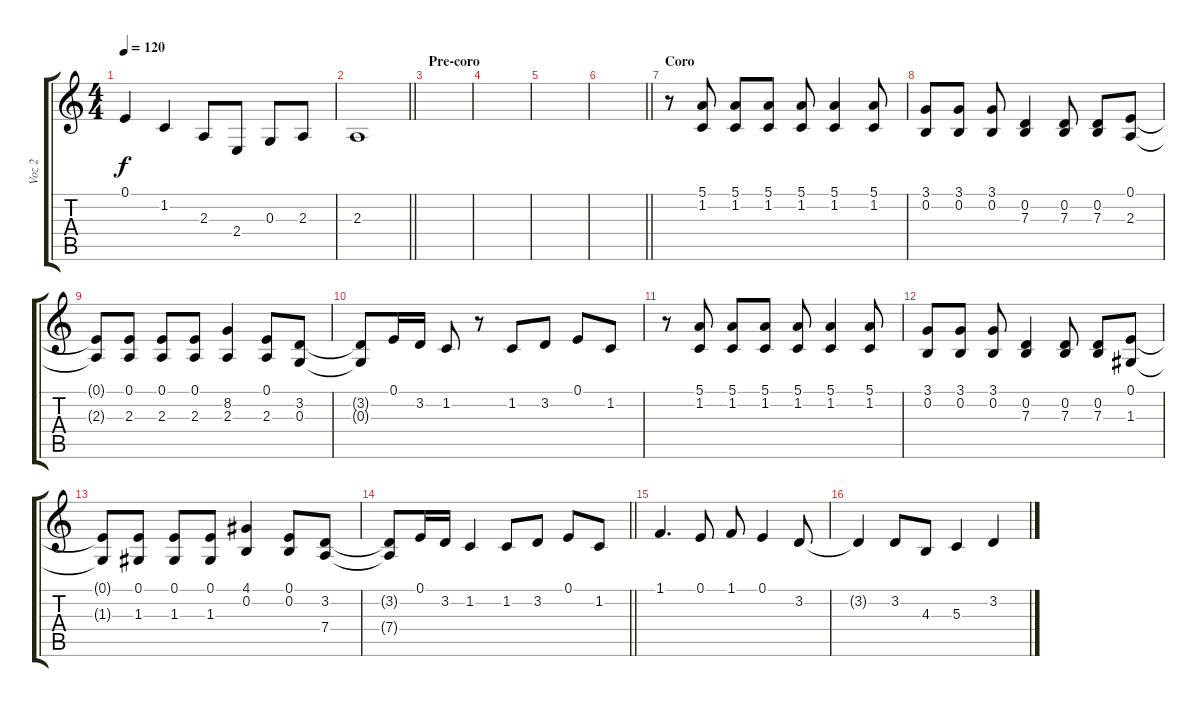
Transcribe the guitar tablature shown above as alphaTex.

\track ("Voz 2" "Voz 2") {instrument clarinet}
\staff {score tabs}
\tuning (E4 B3 G3 D3 A2 E2) {hide}
\ts (4 4)
\tempo 120
\clef g2
\ks c
0.1.4{dy f} 1.2.4 2.3.8 2.4.8 0.3.8 2.3.8 |
\barLineRight lightlight
2.3.1 |
\section ("" "Pre-coro")
|
|
|
\barLineRight lightlight
|
\section ("" "Coro")
r.8 (5.1 1.2).8 (5.1 1.2).8 (5.1 1.2).8 (5.1 1.2).8 (5.1 1.2).4 (5.1 1.2).8 |
(3.1 0.2).8 (3.1 0.2).8 (3.1 0.2).8 (0.2 7.3).4 (0.2 7.3).8 (0.2 7.3).8 (0.1 2.3).8 |
(0.1{t} 2.3{t}).8 (0.1 2.3).8 (0.1 2.3).8 (0.1 2.3).8 (8.2 2.3).4 (0.1 2.3).8 (3.2 0.3).8 |
(3.2{t} 0.3{t}).8 0.1.16 3.2.16 1.2.8 r.8 1.2.8 3.2.8 0.1.8 1.2.8 |
r.8 (5.1 1.2).8 (5.1 1.2).8 (5.1 1.2).8 (5.1 1.2).8 (5.1 1.2).4 (5.1 1.2).8 |
(3.1 0.2).8 (3.1 0.2).8 (3.1 0.2).8 (0.2 7.3).4 (0.2 7.3).8 (0.2 7.3).8 (0.1 1.3).8 |
(0.1{t} 1.3{t}).8 (0.1 1.3).8 (0.1 1.3).8 (0.1 1.3).8 (4.1 0.2).4 (0.1 0.2).8 (3.2 7.4).8 |
\barLineRight lightlight
(3.2{t} 7.4{t}).8 0.1.16 3.2.16 1.2.4 1.2.8 3.2.8 0.1.8 1.2.8 |
1.1.4{d} 0.1.8 1.1.8 0.1.4 3.2.8 |
3.2{t}.4 3.2.8 4.3.8 5.3.4 3.2.4
